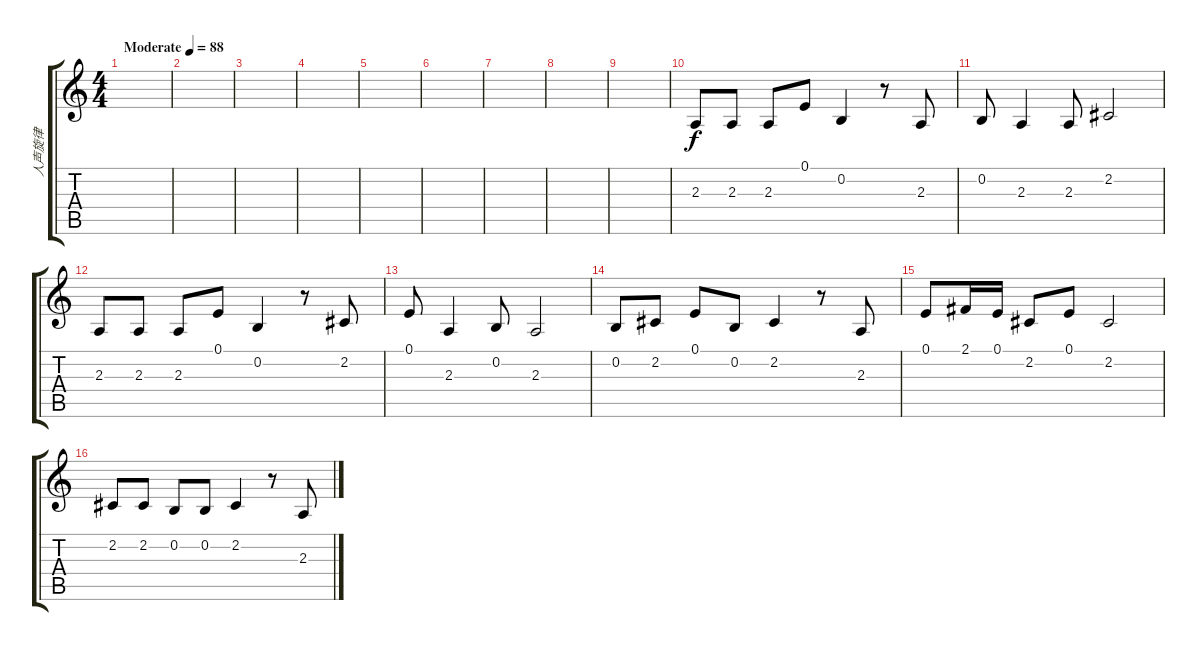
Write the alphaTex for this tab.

\track ("人声旋律" "人声旋律") {instrument fx7echoes}
\staff {score tabs}
\tuning (E4 B3 G3 D3 A2 E2) {hide}
\ts (4 4)
\tempo (88 "Moderate")
\clef g2
\ks c
|
|
|
|
|
|
|
|
|
2.3.8 2.3.8 2.3.8 0.1.8 0.2.4 r.8 2.3.8 |
0.2.8 2.3.4 2.3.8 2.2.2 |
2.3.8 2.3.8 2.3.8 0.1.8 0.2.4 r.8 2.2.8 |
0.1.8 2.3.4 0.2.8 2.3.2 |
0.2.8 2.2.8 0.1.8 0.2.8 2.2.4 r.8 2.3.8 |
0.1.8 2.1.16 0.1.16 2.2.8 0.1.8 2.2.2 |
2.2.8 2.2.8 0.2.8 0.2.8 2.2.4 r.8 2.3.8
